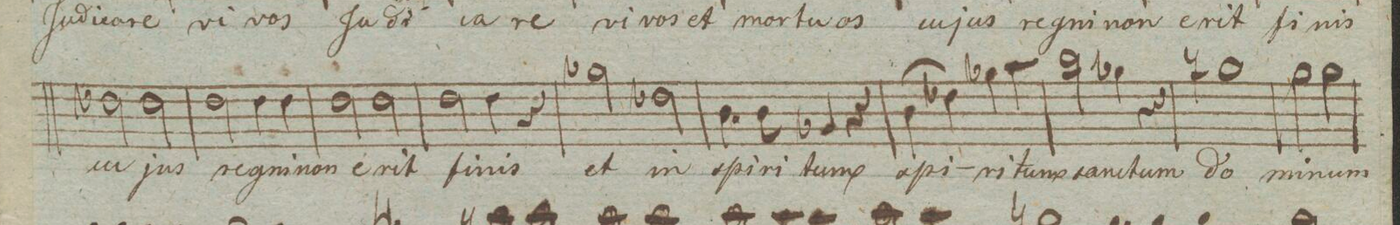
**kern	**text	**dynam
*I"Soprano.	*	*
*clefC1	*	*
*k[]	*	*
*met(c|)	*	*
*M4/4	*	*
2b-X\	cu-	.
2b-\	-jus	.
=152	=152	=152
2b\	reg-	.
4b\	-ni	.
4b\	non	.
=153	=153	=153
2b\	e-	.
2b\	-rit	.
=154	=154	=154
2b\	fi-	.
4b\	-nis	.
4r	.	.
=155	=155	=155
2ee-X\	et	.
2b-X\	in	.
=156	=156	=156
4.g\	spi-	.
8g\	-ri-	.
4e-X/	-tum	.
4r	.	.
=157	=157	=157
(4g\	spi-	.
4b-X\)	.	.
4ee-X\	-ri-	.
4ff\	-tum	.
=158	=158	=158
2gg\	san-	.
4ee-X\	-ctum	.
4r	.	.
=159	=159	=159
1een\	do-	.
=160	=160	=160
2ee\	-mi-	.
2ee\	-num	.
=161	=161	=161
*-	*-	*-
